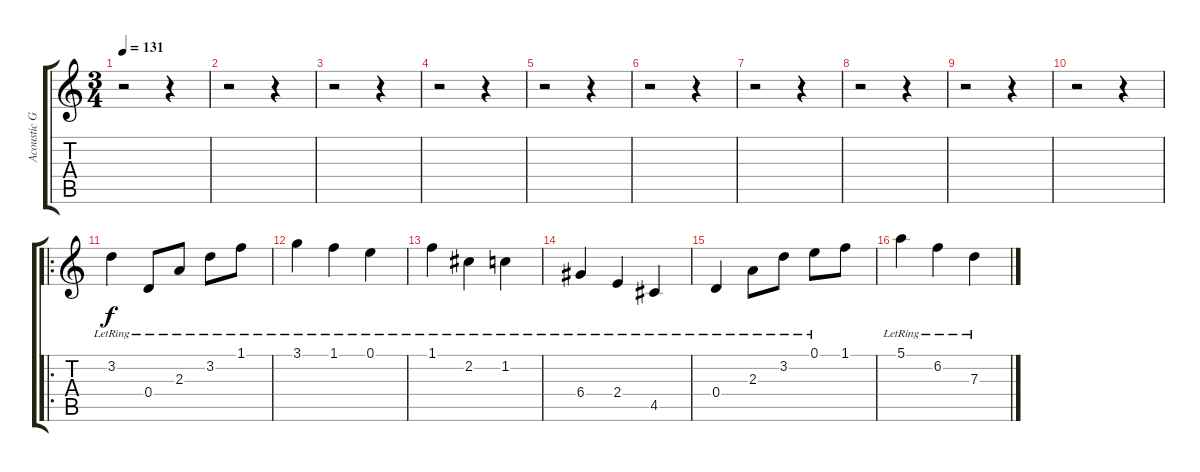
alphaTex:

\track ("Acoustic Guitar I" "Acoustic G") {instrument acousticguitarsteel}
\staff {score tabs}
\tuning (E4 B3 G3 D3 A2 E2) {hide}
\ts (3 4)
\tempo 131
\clef g2
\ks c
r.2{dy f} r.4 |
r.2 r.4 |
r.2 r.4 |
r.2 r.4 |
r.2 r.4 |
r.2 r.4 |
r.2 r.4 |
r.2 r.4 |
r.2 r.4 |
r.2 r.4 |
\ro
3.2{lr}.4 0.4{lr}.8 2.3{lr}.8 3.2{lr}.8 1.1{lr}.8 |
3.1{lr}.4 1.1{lr}.4 0.1{lr}.4 |
1.1{lr}.4 2.2{lr}.4 1.2{lr}.4 |
6.4{lr}.4 2.4{lr}.4 4.5{lr}.4 |
0.4{lr}.4 2.3{lr}.8 3.2{lr}.8 0.1{lr}.8 1.1.8 |
5.1{lr}.4 6.2{lr}.4 7.3{lr}.4
